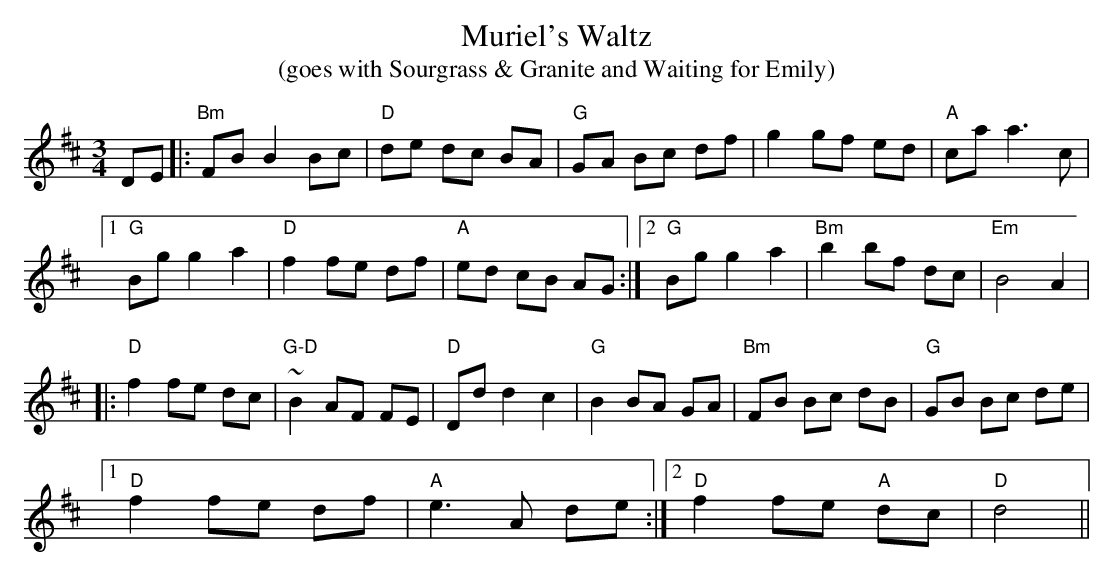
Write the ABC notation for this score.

X:1
T:Muriel's Waltz
T:(goes with Sourgrass & Granite and Waiting for Emily)
M:3/4
L:1/8
K:D
DE|:"Bm"FB B2 Bc|"D"de dc BA|"G"GA Bc df|g2 gf ed|"A"ca a3 c|
[1"G"Bg g2 a2|"D"f2 fe df|"A"ed cB AG:|[2"G"Bg g2 a2|"Bm"b2 bf dc|"Em"B4 A2|
|:"D"f2 fe dc|"G-D"~B2 AF FE|"D"Dd d2 c2|"G"B2 BA GA|"Bm"FB Bc dB|"G"GB Bc de|
[1"D"f2 fe df|"A"e3 A de:|[2"D"f2 fe "A"dc|"D"d4 ||
